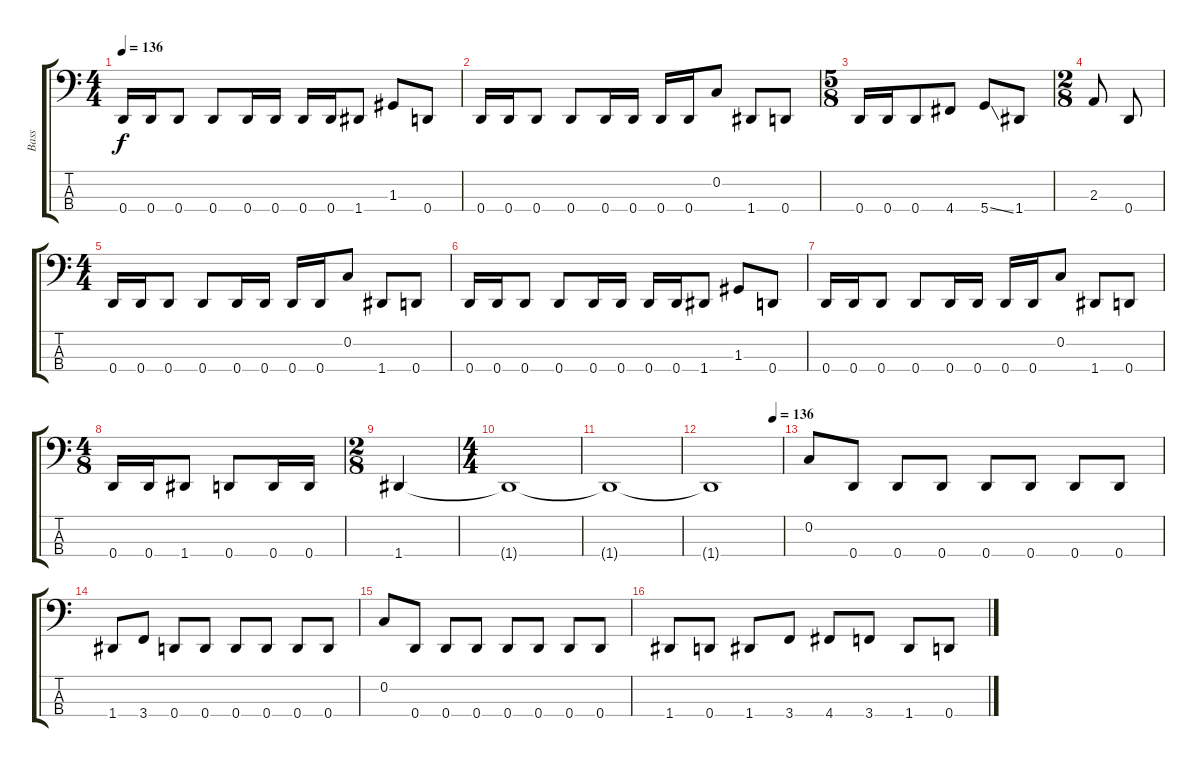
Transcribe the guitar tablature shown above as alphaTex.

\track ("Bass" "Bass") {instrument electricbassfinger}
\staff {score tabs}
\tuning (F2 C2 G1 D1) {hide}
\ts (4 4)
\tempo 136
\clef f4
\ks c
0.4.16{dy f} 0.4.16 0.4.8 0.4.8 0.4.16 0.4.16 0.4.16 0.4.16 1.4.8 1.3.8 0.4.8 |
0.4.16 0.4.16 0.4.8 0.4.8 0.4.16 0.4.16 0.4.16 0.4.16 0.2.8 1.4.8 0.4.8 |
\ts (5 8)
0.4.16 0.4.16 0.4.8 4.4.8 5.4{ss}.8 1.4.8 |
\ts (2 8)
2.3.8 0.4.8 |
\ts (4 4)
0.4.16 0.4.16 0.4.8 0.4.8 0.4.16 0.4.16 0.4.16 0.4.16 0.2.8 1.4.8 0.4.8 |
0.4.16 0.4.16 0.4.8 0.4.8 0.4.16 0.4.16 0.4.16 0.4.16 1.4.8 1.3.8 0.4.8 |
0.4.16 0.4.16 0.4.8 0.4.8 0.4.16 0.4.16 0.4.16 0.4.16 0.2.8 1.4.8 0.4.8 |
\ts (4 8)
0.4.16 0.4.16 1.4.8 0.4.8 0.4.16 0.4.16 |
\ts (2 8)
1.4.4 |
\ts (4 4)
1.4{t}.1 |
1.4{t}.1 |
\tempo (136 0.875)
1.4{t}.1 |
0.2.8 0.4.8 0.4.8 0.4.8 0.4.8 0.4.8 0.4.8 0.4.8 |
1.4.8 3.4.8 0.4.8 0.4.8 0.4.8 0.4.8 0.4.8 0.4.8 |
0.2.8 0.4.8 0.4.8 0.4.8 0.4.8 0.4.8 0.4.8 0.4.8 |
1.4.8 0.4.8 1.4.8 3.4.8 4.4.8 3.4.8 1.4.8 0.4.8
